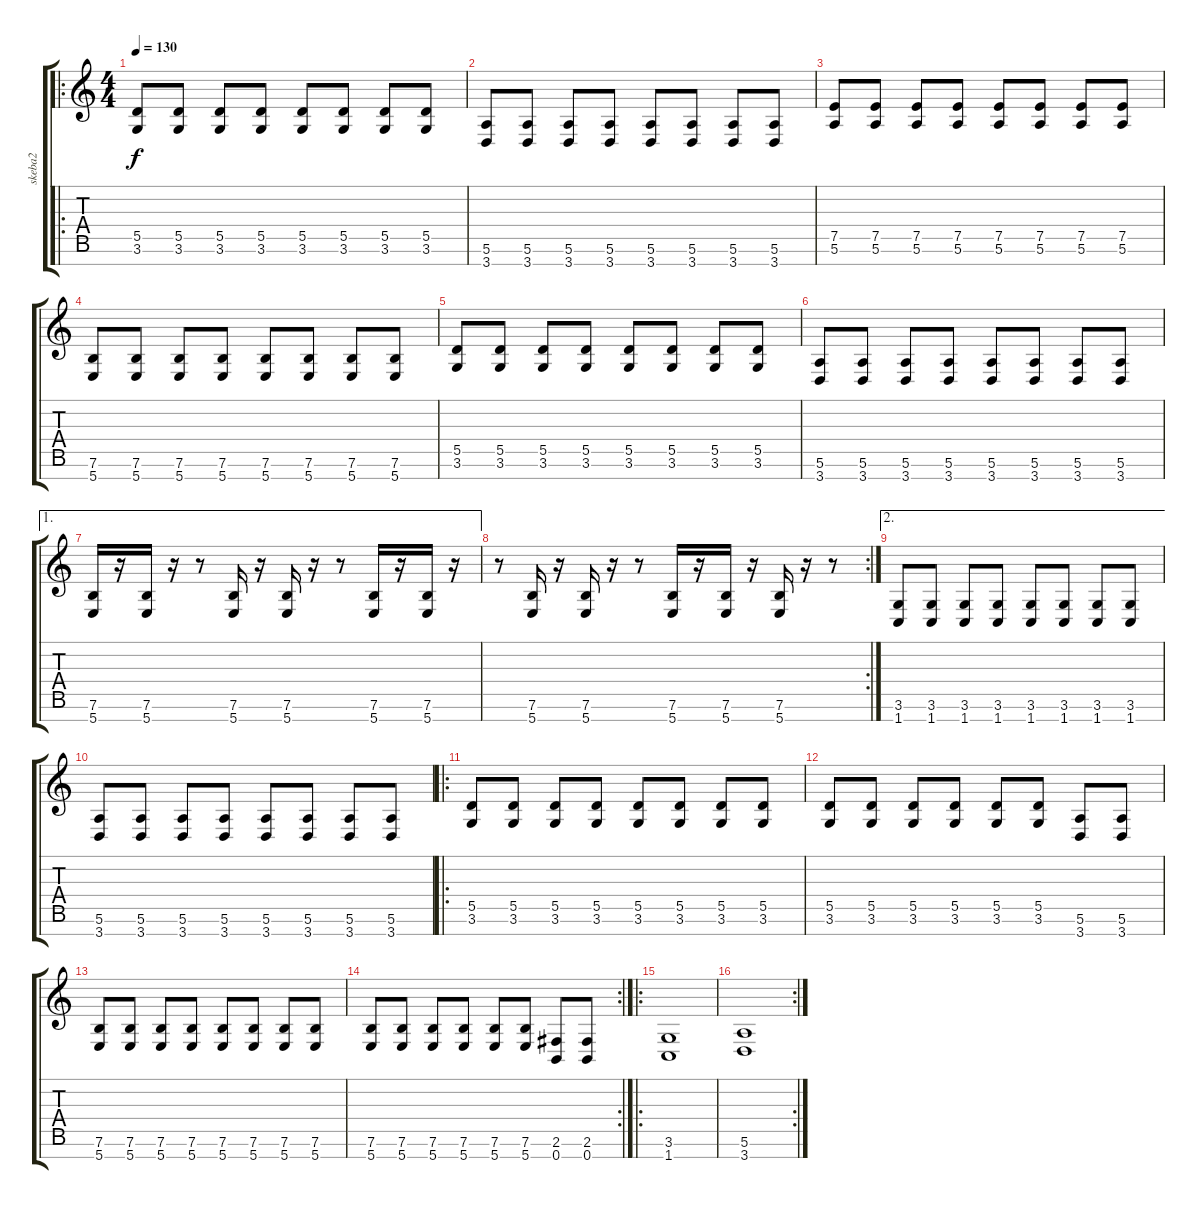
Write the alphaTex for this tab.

\track ("skeba2" "skeba2") {instrument distortionguitar}
\staff {score tabs}
\tuning (E4 B3 G3 D3 A2 E2 B1) {hide}
\ro
\ts (4 4)
\tempo 130
\clef g2
\ks c
(5.5 3.6).8{dy f} (5.5 3.6).8 (5.5 3.6).8 (5.5 3.6).8 (5.5 3.6).8 (5.5 3.6).8 (5.5 3.6).8 (5.5 3.6).8 |
(5.6 3.7).8 (5.6 3.7).8 (5.6 3.7).8 (5.6 3.7).8 (5.6 3.7).8 (5.6 3.7).8 (5.6 3.7).8 (5.6 3.7).8 |
(7.5 5.6).8 (7.5 5.6).8 (7.5 5.6).8 (7.5 5.6).8 (7.5 5.6).8 (7.5 5.6).8 (7.5 5.6).8 (7.5 5.6).8 |
(7.6 5.7).8 (7.6 5.7).8 (7.6 5.7).8 (7.6 5.7).8 (7.6 5.7).8 (7.6 5.7).8 (7.6 5.7).8 (7.6 5.7).8 |
(5.5 3.6).8 (5.5 3.6).8 (5.5 3.6).8 (5.5 3.6).8 (5.5 3.6).8 (5.5 3.6).8 (5.5 3.6).8 (5.5 3.6).8 |
(5.6 3.7).8 (5.6 3.7).8 (5.6 3.7).8 (5.6 3.7).8 (5.6 3.7).8 (5.6 3.7).8 (5.6 3.7).8 (5.6 3.7).8 |
\ae 1
(7.6 5.7).16 r.16 (7.6 5.7).16 r.16 r.8 (7.6 5.7).16 r.16 (7.6 5.7).16 r.16 r.8 (7.6 5.7).16 r.16 (7.6 5.7).16 r.16 |
\rc 2
r.8 (7.6 5.7).16 r.16 (7.6 5.7).16 r.16 r.8 (7.6 5.7).16 r.16 (7.6 5.7).16 r.16 (7.6 5.7).16 r.16 r.8 |
\ae 2
(3.6 1.7).8 (3.6 1.7).8 (3.6 1.7).8 (3.6 1.7).8 (3.6 1.7).8 (3.6 1.7).8 (3.6 1.7).8 (3.6 1.7).8 |
(5.6 3.7).8 (5.6 3.7).8 (5.6 3.7).8 (5.6 3.7).8 (5.6 3.7).8 (5.6 3.7).8 (5.6 3.7).8 (5.6 3.7).8 |
\ro
(5.5 3.6).8 (5.5 3.6).8 (5.5 3.6).8 (5.5 3.6).8 (5.5 3.6).8 (5.5 3.6).8 (5.5 3.6).8 (5.5 3.6).8 |
(5.5 3.6).8 (5.5 3.6).8 (5.5 3.6).8 (5.5 3.6).8 (5.5 3.6).8 (5.5 3.6).8 (5.6 3.7).8 (5.6 3.7).8 |
(7.6 5.7).8 (7.6 5.7).8 (7.6 5.7).8 (7.6 5.7).8 (7.6 5.7).8 (7.6 5.7).8 (7.6 5.7).8 (7.6 5.7).8 |
\rc 2
(7.6 5.7).8 (7.6 5.7).8 (7.6 5.7).8 (7.6 5.7).8 (7.6 5.7).8 (7.6 5.7).8 (2.6 0.7).8 (2.6 0.7).8 |
\ro
(3.6 1.7).1 |
\rc 2
(5.6 3.7).1
